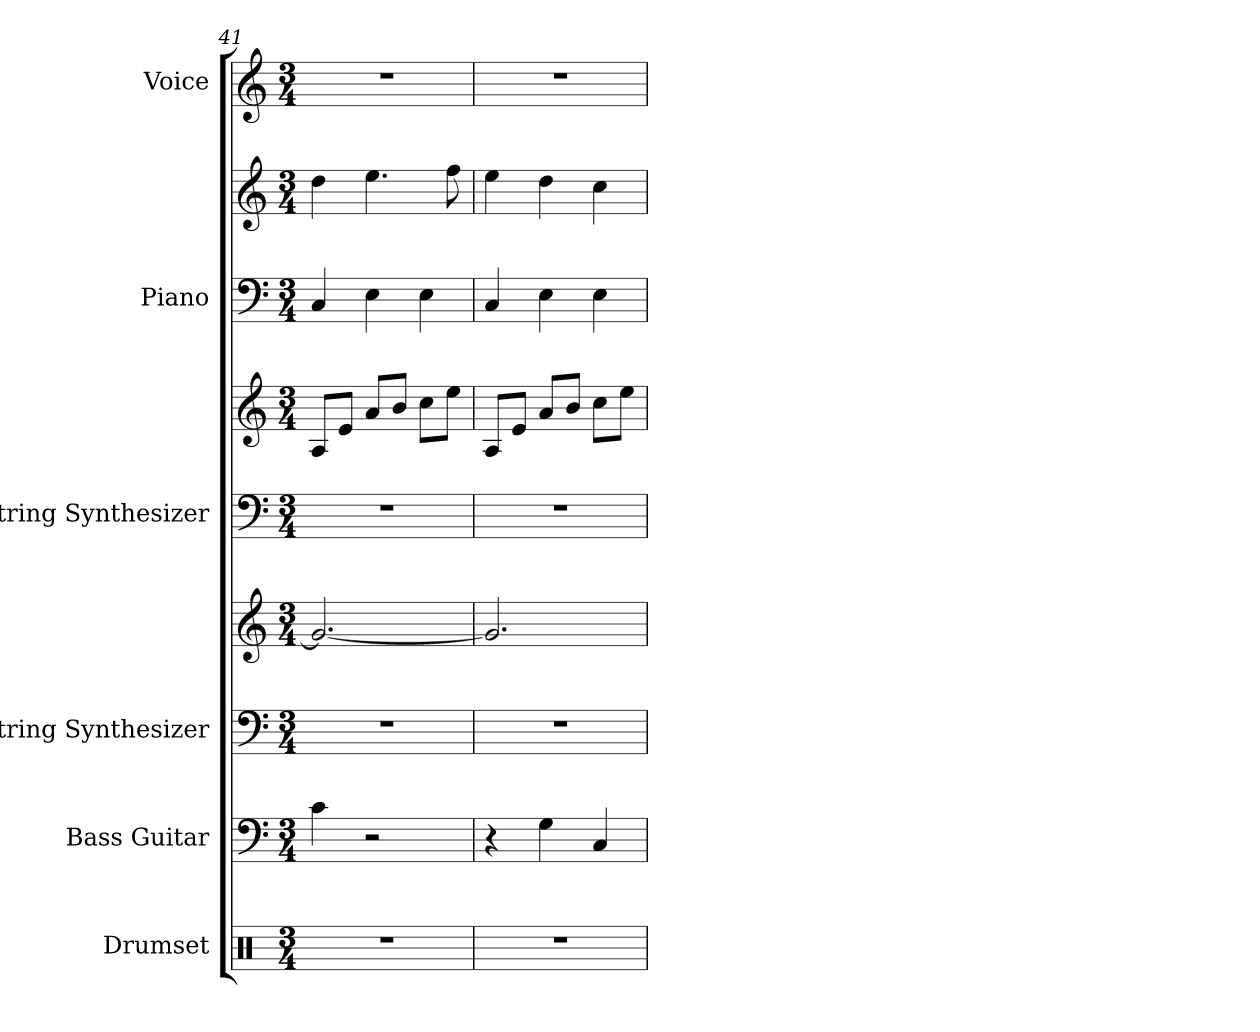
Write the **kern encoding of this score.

**kern	**kern	**kern	**kern	**kern	**kern	**kern	**kern	**kern
*part6	*part5	*part4	*part4	*part3	*part3	*part2	*part2	*part1
*staff9	*staff8	*staff7	*staff6	*staff5	*staff4	*staff3	*staff2	*staff1
*I"Drumset	*I"Bass Guitar	*I"String Synthesizer	*	*I"String Synthesizer	*	*I"Piano	*	*I"Voice
*I'D. Set	*I'B. Guit.	*I'Synth.	*	*I'Synth.	*	*I'Pno.	*	*I'Vo.
*clefX	*clefF4	*clefF4	*clefG2	*clefF4	*clefG2	*clefF4	*clefG2	*clefG2
*	*ITrd7c12	*	*	*	*	*	*	*
*k[]	*k[]	*k[]	*k[]	*k[]	*k[]	*k[]	*k[]	*k[]
*M3/4	*M3/4	*M3/4	*M3/4	*M3/4	*M3/4	*M3/4	*M3/4	*M3/4
=41	=41	=41	=41	=41	=41	=41	=41	=41
2.r	4C\	2.r	2.g/_	2.r	8A/L	4C/	4dd\	2.r
.	.	.	.	.	8e/J	.	.	.
.	2r	.	.	.	8a/L	4E\	4.ee\	.
.	.	.	.	.	8b/J	.	.	.
.	.	.	.	.	8cc\L	4E\	.	.
.	.	.	.	.	8ee\J	.	8ff\	.
=42	=42	=42	=42	=42	=42	=42	=42	=42
2.r	4r	2.r	2.g/]	2.r	8A/L	4C/	4ee\	2.r
.	.	.	.	.	8e/J	.	.	.
.	4GG\	.	.	.	8a/L	4E\	4dd\	.
.	.	.	.	.	8b/J	.	.	.
.	4CC/	.	.	.	8cc\L	4E\	4cc\	.
.	.	.	.	.	8ee\J	.	.	.
=	=	=	=	=	=	=	=	=
*-	*-	*-	*-	*-	*-	*-	*-	*-
